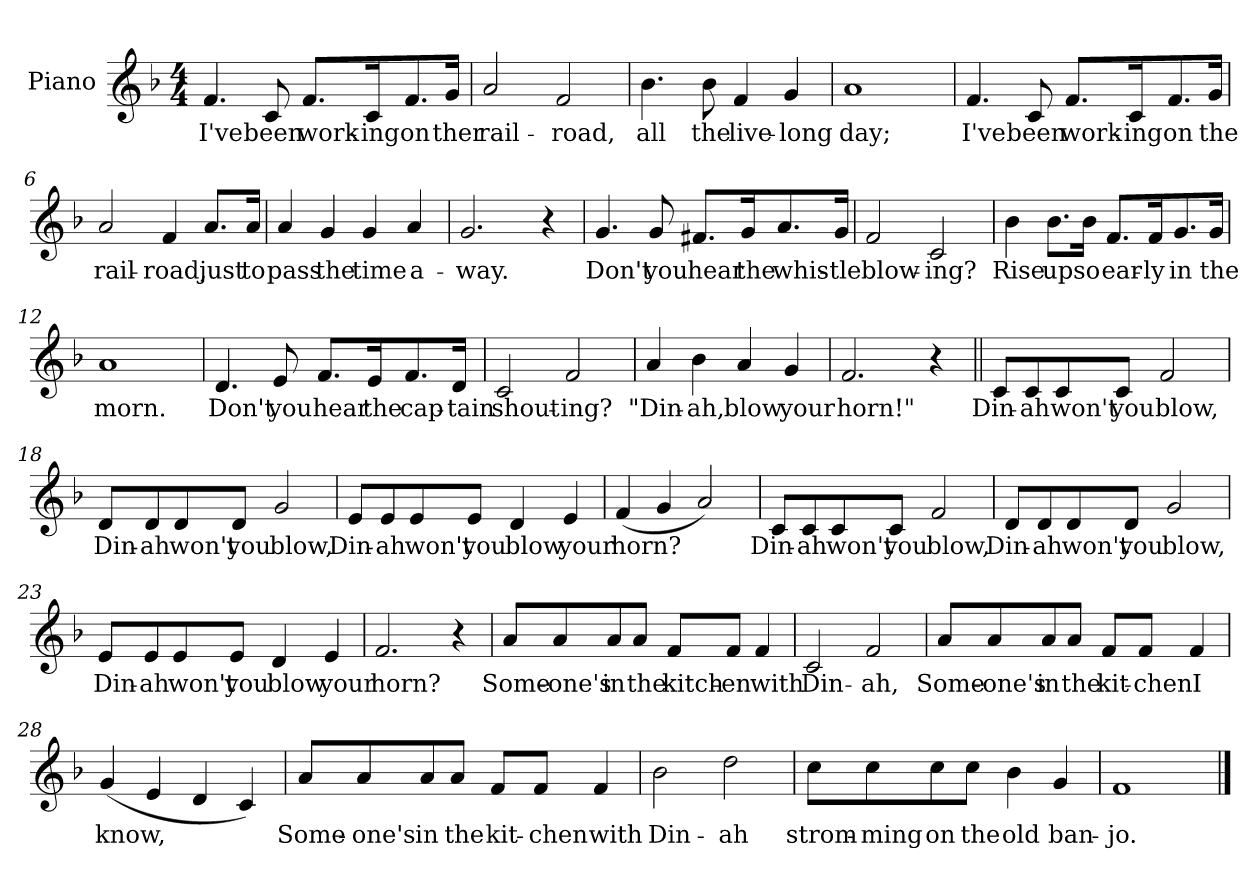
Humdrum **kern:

**kern	**text
*part1	*part1
*staff1	*staff1
*I"Piano	*
*I'Pno.	*
*clefG2	*
*k[b-]	*
*F:	*
*M4/4	*
=1	=1
4.f/	I've
8c/	been
8.f/L	work-
16c/K	-ing
8.f/	on
16g/Jk	ther
=2	=2
2a/	rail-
2f/	-road,
=3	=3
4.b-\	all
8b-\	the
4f/	live-
4g/	-long
=4	=4
1a	day;
=5	=5
4.f/	I've
8c/	been
8.f/L	work-
16c/K	-ing
8.f/	on
16g/Jk	the
!!LO:LB:g=z
=6	=6
2a/	rail-
4f/	-road,
8.a/L	just
16a/Jk	to
=7	=7
4a/	pass
4g/	the
4g/	time
4a/	a-
=8	=8
2.g/	-way.
4r	.
=9	=9
4.g/	Don't
8g/	you
8.f#X/L	hear
16g/K	the
8.a/	whis-
16g/Jk	-tle
=10	=10
2f/	blow-
2c/	-ing?
!!LO:LB:g=z
=11	=11
4b-\	Rise
8.b-\L	up
16b-\Jk	so
8.f/L	ear-
16f/K	-ly
8.g/	in
16g/Jk	the
=12	=12
1a	morn.
=13	=13
4.d/	Don't
8e/	you
8.f/L	hear
16e/K	the
8.f/	cap-
16d/Jk	-tain
=14	=14
2c/	shout-
2f/	-ing?
!!LO:LB:g=z
=15	=15
4a/	"Din-
4b-\	-ah,
4a/	blow
4g/	your
=16	=16
2.f/	horn!"
4r	.
=17||	=17||
8c/L	Din-
8c/	-ah
8c/	won't
8c/J	you
2f/	blow,
=18	=18
8d/L	Din-
8d/	-ah
8d/	won't
8d/J	you
2g/	blow,
!!LO:LB:g=z
=19	=19
8e/L	Din-
8e/	-ah
8e/	won't
8e/J	you
4d/	blow
4e/	your
=20	=20
(4f/	horn?
4g/	.
2a/)	.
=21	=21
8c/L	Din-
8c/	-ah
8c/	won't
8c/J	you
2f/	blow,
=22	=22
8d/L	Din-
8d/	-ah
8d/	won't
8d/J	you
2g/	blow,
!!LO:LB:g=z
=23	=23
8e/L	Din-
8e/	-ah
8e/	won't
8e/J	you
4d/	blow
4e/	your
=24	=24
2.f/	horn?
4r	.
=25	=25
8a/L	Some-
8a/	-one's
8a/	in
8a/J	the
8f/L	kitch-
8f/J	-en
4f/	with
=26	=26
2c/	Din-
2f/	-ah,
!!LO:LB:g=z
=27	=27
8a/L	Some-
8a/	-one's
8a/	in
8a/J	the
8f/L	kit-
8f/J	-chen
4f/	I
=28	=28
(4g/	know,
4e/	.
4d/	.
4c/)	.
=29	=29
8a/L	Some-
8a/	-one's
8a/	in
8a/J	the
8f/L	kit-
8f/J	-chen
4f/	with
!!LO:LB:g=z
=30	=30
2b-\	Din-
2dd\	-ah
=31	=31
8cc\L	strom-
8cc\	-ming
8cc\	on
8cc\J	the
4b-\	old
4g/	ban-
=32	=32
1f	-jo.
==	==
*-	*-
